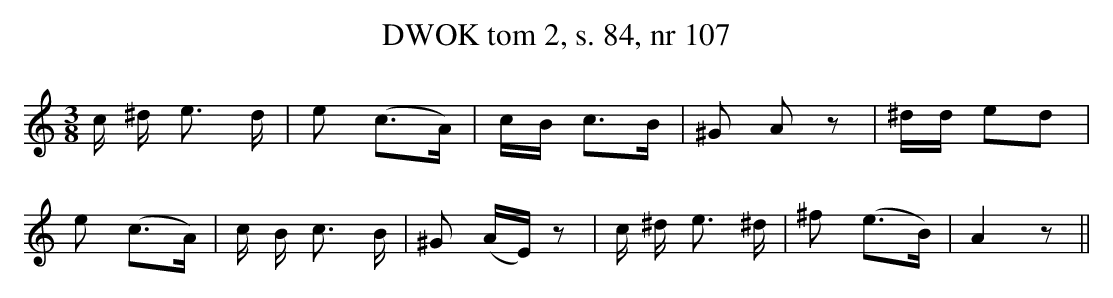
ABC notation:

X:1
T: DWOK tom 2, s. 84, nr 107
L: 1/16
M: 3/8
K: C
c ^d e3 d |\
e2 (c3A) |\
cB c3B |\
^G2 A2 z2 |\
^dd e2d2 |
e2 (c3A) |\
c B c3 B |\
^G2 (AE) z2 |\
c ^d e3 ^d |\
^f2 (e3B) |\
A4 z2 ||
